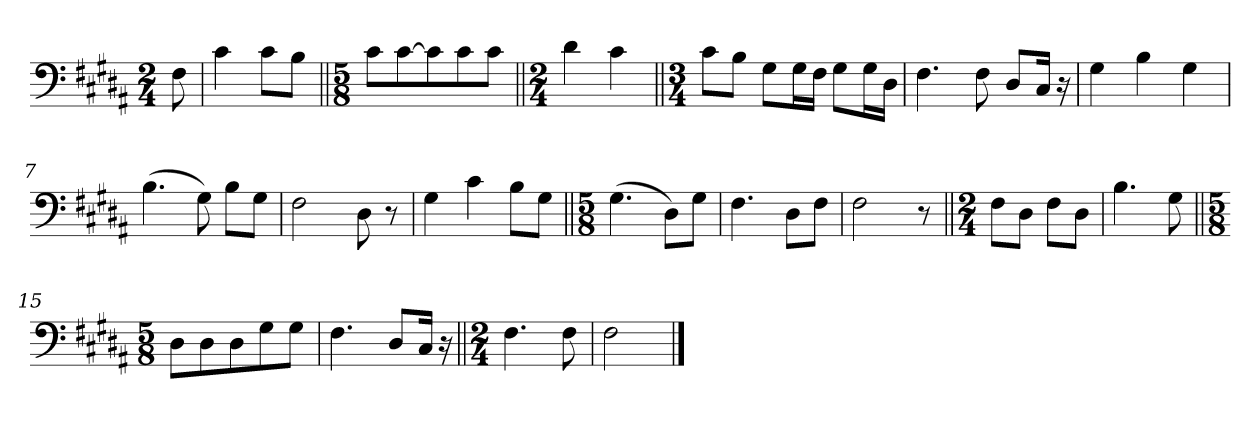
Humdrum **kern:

**kern
*part1
*staff1
*clefF4
*k[f#c#g#d#a#]
*M2/4
=
8F#\
=1
4c#\
8c#\L
8B\J
=2||
*M5/8
8c#\L
[8c#\
8c#\]
8c#\
8c#\J
=3||
*M2/4
4d#\
4c#\
=4||
*M3/4
8c#\L
8B\J
8G#\L
16G#\L
16F#\JJ
8G#\L
16G#\L
16D#\JJ
=5
4.F#\
8F#\
8D#/L
16C#/Jk
16r
=6
4G#\
4B\
4G#\
=7
(4.B\
8G#\)
8B\L
8G#\J
=8
2F#\
8D#\
8r
=9
4G#\
4c#\
8B\L
8G#\J
=10||
*M5/8
(4.G#\
8D#\L)
8G#\J
=11
4.F#\
8D#\L
8F#\J
=12
2F#\
8r
=13||
*M2/4
8F#\L
8D#\J
8F#\L
8D#\J
=14
4.B\
8G#\
=15||
*M5/8
8D#\L
8D#\
8D#\
8G#\
8G#\J
=16
4.F#\
8D#/L
16C#/Jk
16r
=17||
*M2/4
4.F#\
8F#\
=18
2F#\
==
*-
